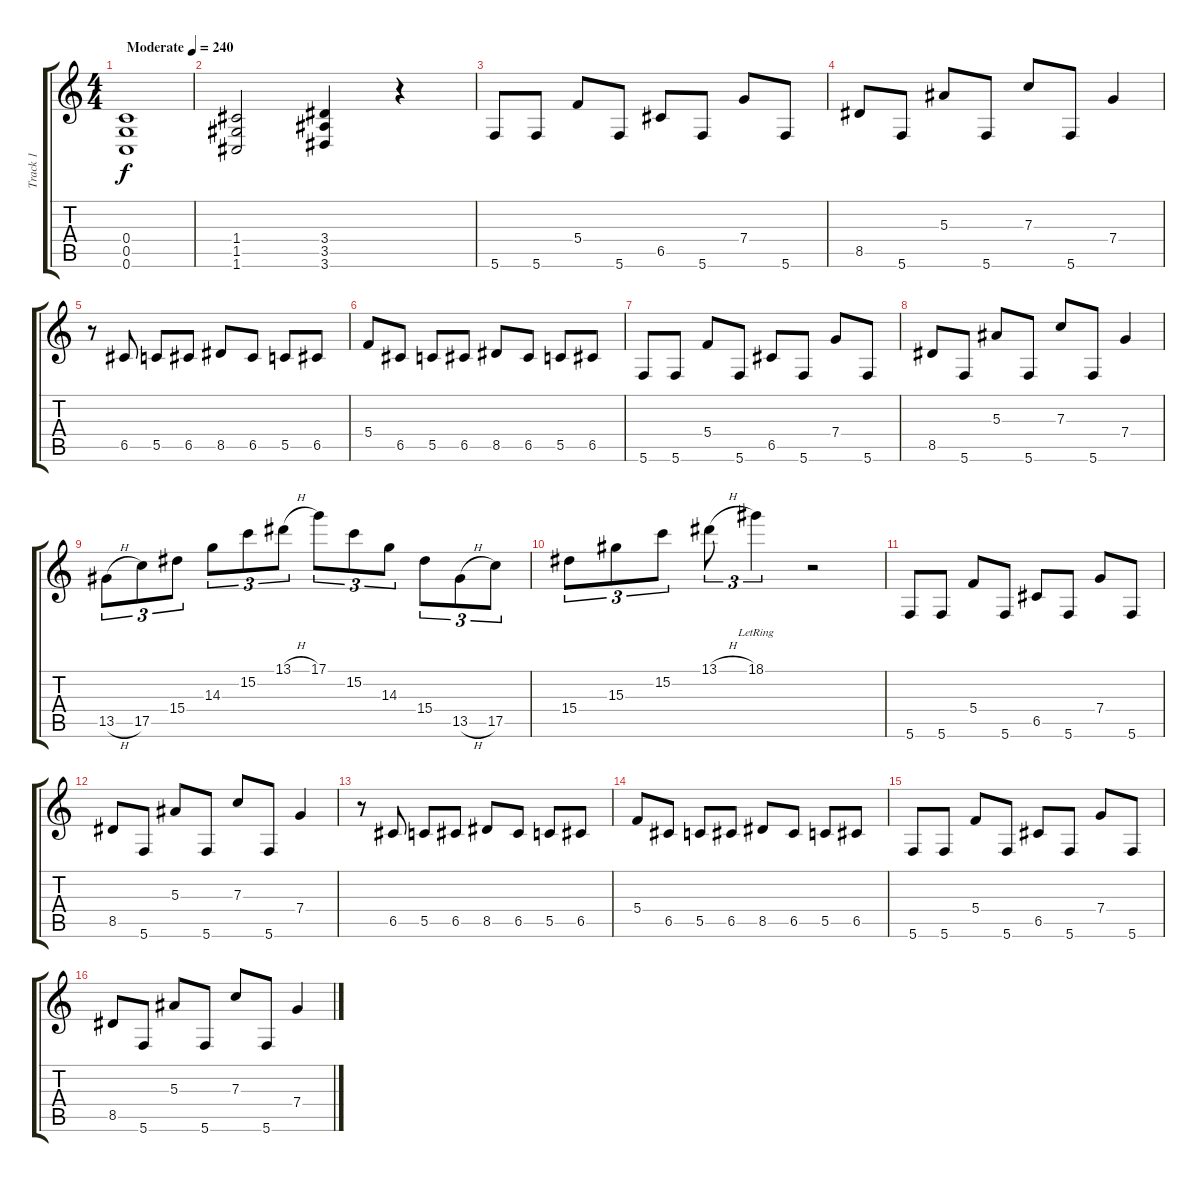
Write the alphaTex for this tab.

\track ("Track 1" "Track 1") {instrument distortionguitar}
\staff {score tabs}
\tuning (D4 A3 F3 C3 G2 C2) {hide}
\ts (4 4)
\tempo (240 "Moderate")
\clef g2
\ks c
(0.4 0.5 0.6).1{dy f instrument distortionguitar} |
(1.4 1.5 1.6).2 (3.4 3.5 3.6).4 r.4 |
5.6.8 5.6.8 5.4.8 5.6.8 6.5.8 5.6.8 7.4.8 5.6.8 |
8.5.8 5.6.8 5.3.8 5.6.8 7.3.8 5.6.8 7.4.4 |
r.8 6.5.8 5.5.8 6.5.8 8.5.8 6.5.8 5.5.8 6.5.8 |
5.4.8 6.5.8 5.5.8 6.5.8 8.5.8 6.5.8 5.5.8 6.5.8 |
5.6.8 5.6.8 5.4.8 5.6.8 6.5.8 5.6.8 7.4.8 5.6.8 |
8.5.8 5.6.8 5.3.8 5.6.8 7.3.8 5.6.8 7.4.4 |
13.5{h}.8{tu (3 2)} 17.5.8{tu (3 2)} 15.4.8{tu (3 2)} 14.3.8{tu (3 2)} 15.2.8{tu (3 2)} 13.1{h}.8{tu (3 2)} 17.1.8{tu (3 2)} 15.2.8{tu (3 2)} 14.3.8{tu (3 2)} 15.4.8{tu (3 2)} 13.5{h}.8{tu (3 2)} 17.5.8{tu (3 2)} |
15.4.8{tu (3 2)} 15.3.8{tu (3 2)} 15.2.8{tu (3 2)} 13.1{h}.8{tu (3 2)} 18.1{lr}.4{tu (3 2)} r.2 |
5.6.8 5.6.8 5.4.8 5.6.8 6.5.8 5.6.8 7.4.8 5.6.8 |
8.5.8 5.6.8 5.3.8 5.6.8 7.3.8 5.6.8 7.4.4 |
r.8 6.5.8 5.5.8 6.5.8 8.5.8 6.5.8 5.5.8 6.5.8 |
5.4.8 6.5.8 5.5.8 6.5.8 8.5.8 6.5.8 5.5.8 6.5.8 |
5.6.8 5.6.8 5.4.8 5.6.8 6.5.8 5.6.8 7.4.8 5.6.8 |
8.5.8 5.6.8 5.3.8 5.6.8 7.3.8 5.6.8 7.4.4
